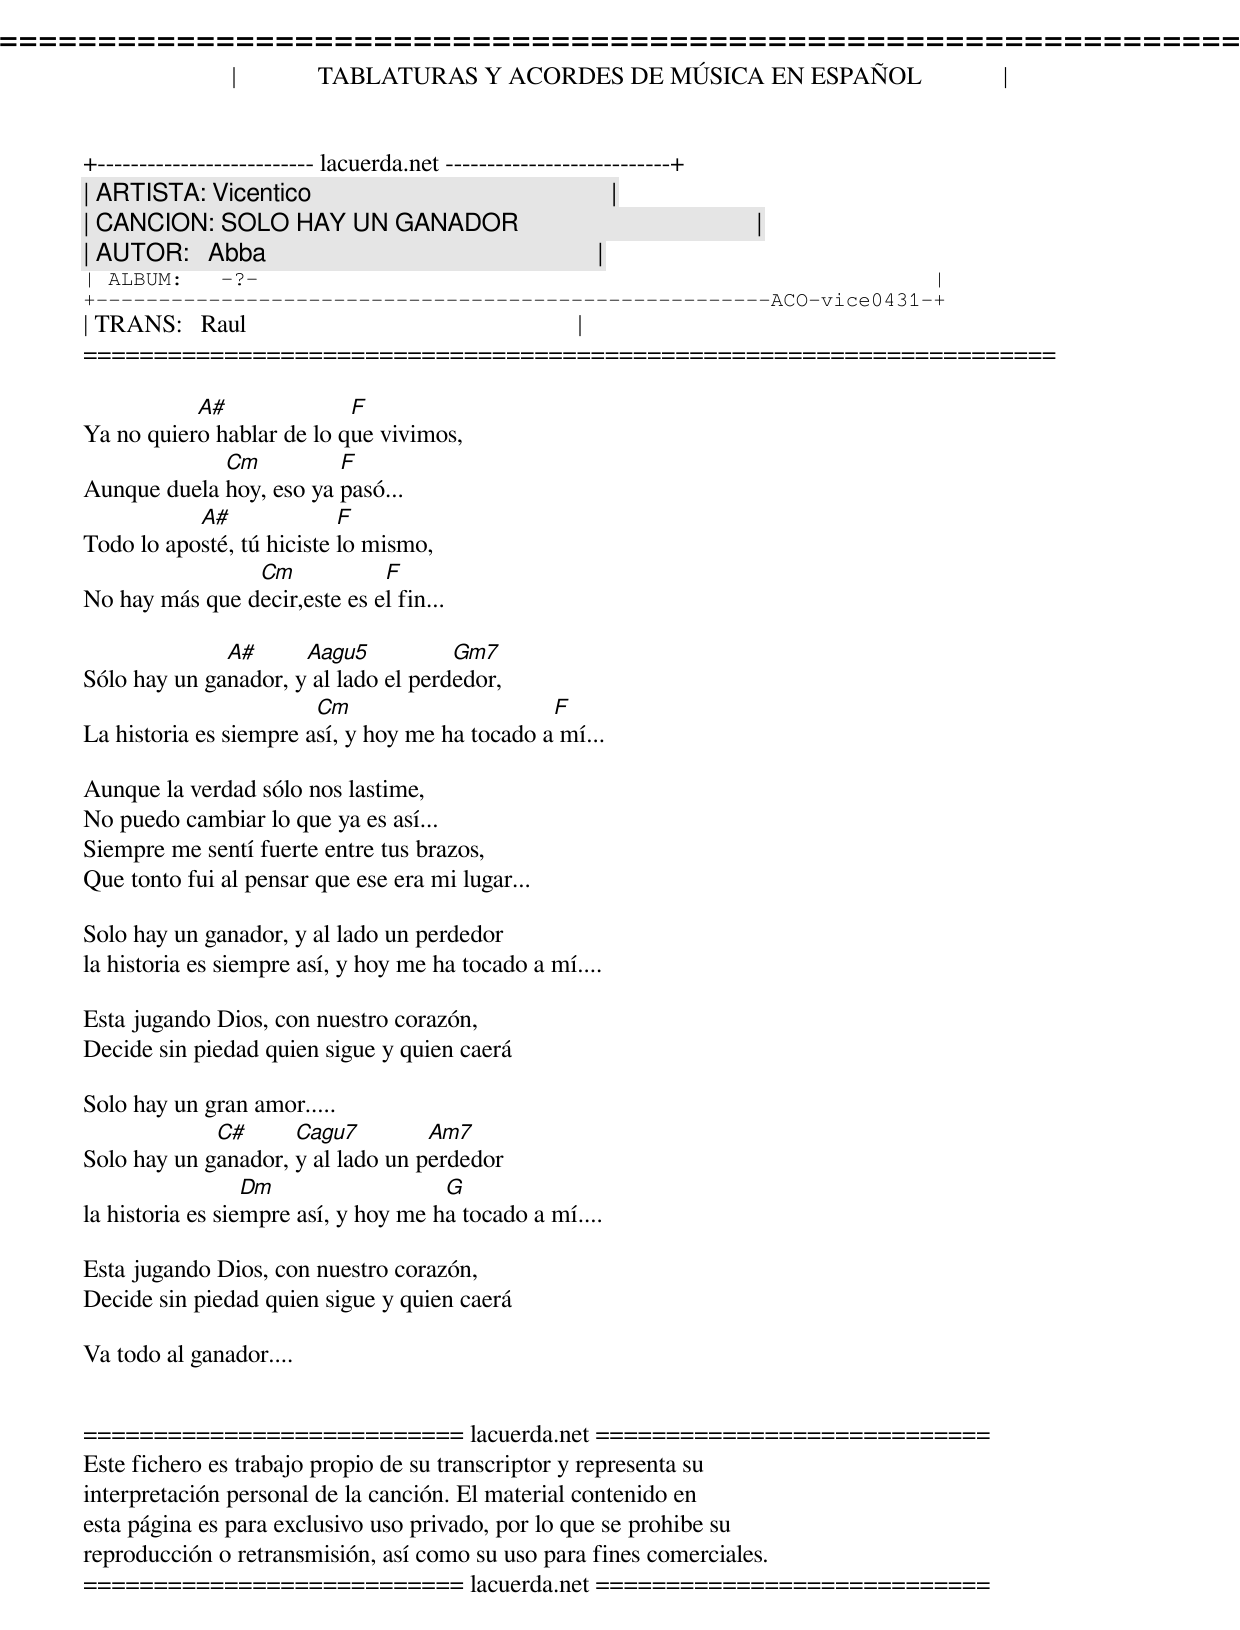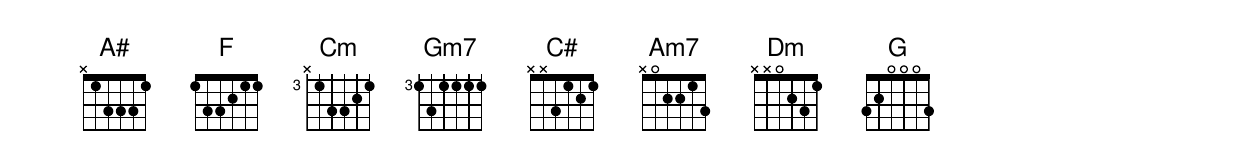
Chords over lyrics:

=====================================================================
|             TABLATURAS Y ACORDES DE MÚSICA EN ESPAÑOL             |
+-------------------------- lacuerda.net ---------------------------+
| ARTISTA: Vicentico                                                |
| CANCION: SOLO HAY UN GANADOR                                      |
| AUTOR:   Abba                                                     |
| ALBUM:   -?-                                                      |
+------------------------------------------------------ACO-vice0431-+
| TRANS:   Raul                                                     |
=====================================================================

           A#              F
Ya no quiero hablar de lo que vivimos,
             Cm          F
Aunque duela hoy, eso ya pasó...
           A#              F
Todo lo aposté, tú hiciste lo mismo,
                Cm            F
No hay más que decir,este es el fin...

              A#      Aagu5           Gm7
Sólo hay un ganador, y al lado el perdedor,
                        Cm                      F
La historia es siempre así, y hoy me ha tocado a mí...

Aunque la verdad sólo nos lastime,
No puedo cambiar lo que ya es así...
Siempre me sentí fuerte entre tus brazos,
Que tonto fui al pensar que ese era mi lugar...

Solo hay un ganador, y al lado un perdedor
la historia es siempre así, y hoy me ha tocado a mí....

Esta jugando Dios, con nuestro corazón,
Decide sin piedad quien sigue y quien caerá

Solo hay un gran amor.....
             C#      Cagu7         Am7
Solo hay un ganador, y al lado un perdedor
                  Dm                  G
la historia es siempre así, y hoy me ha tocado a mí....

Esta jugando Dios, con nuestro corazón,
Decide sin piedad quien sigue y quien caerá

Va todo al ganador....


=========================== lacuerda.net ============================
Este fichero es trabajo propio de su transcriptor y representa su
interpretación personal de la canción. El material contenido en
esta página es para exclusivo uso privado, por lo que se prohibe su
reproducción o retransmisión, así como su uso para fines comerciales.
=========================== lacuerda.net ============================
